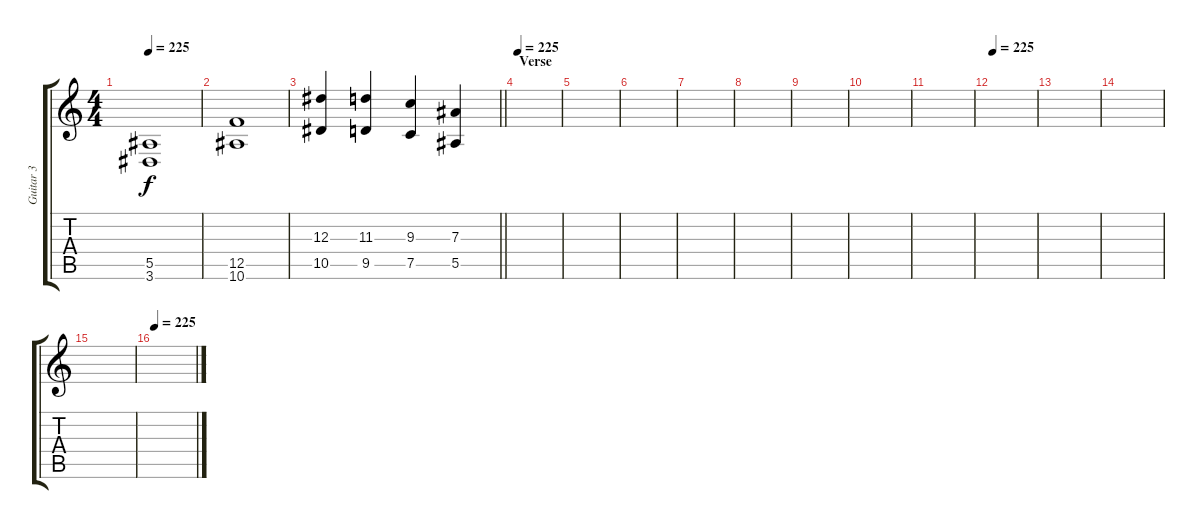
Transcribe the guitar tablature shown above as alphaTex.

\track ("Guitar 3" "Guitar 3") {instrument distortionguitar}
\staff {score tabs}
\tuning (C4 G3 Eb3 Bb2 F2 C2) {hide}
\ts (4 4)
\tempo 225
\clef g2
\ks c
(5.5 3.6).1{dy f} |
(12.5 10.6).1 |
\barLineRight lightlight
(12.3 10.5).4 (11.3 9.5).4 (9.3 7.5).4 (7.3 5.5).4 |
\section ("" "Verse")
\tempo 225
|
|
|
|
|
|
|
|
\tempo 225
|
|
|
|
\tempo 225
